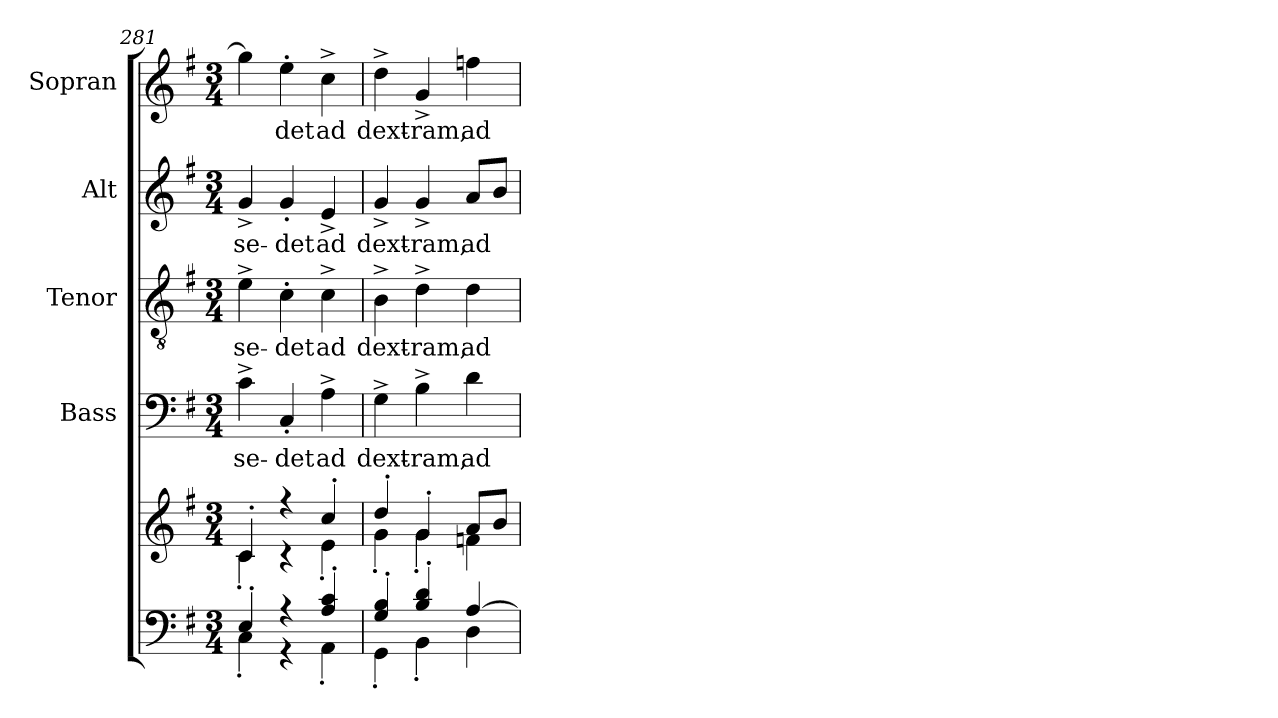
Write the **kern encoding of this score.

**kern	**kern	**kern	**text	**kern	**text	**kern	**text	**kern	**text
*part5	*part5	*part4	*part4	*part3	*part3	*part2	*part2	*part1	*part1
*staff6	*staff5	*staff4	*staff4	*staff3	*staff3	*staff2	*staff2	*staff1	*staff1
*	*	*I"Bass	*	*I"Tenor	*	*I"Alt	*	*I"Sopran	*
*	*	*I'B.	*	*I'T.	*	*I'A.	*	*I'S.	*
*clefF4	*clefG2	*clefF4	*	*clefGv2	*	*clefG2	*	*clefG2	*
*k[f#]	*k[f#]	*k[f#]	*	*k[f#]	*	*k[f#]	*	*k[f#]	*
*G:	*G:	*G:	*	*G:	*	*G:	*	*G:	*
*M3/4	*M3/4	*M3/4	*	*M3/4	*	*M3/4	*	*M3/4	*
=281	=281	=281	=281	=281	=281	=281	=281	=281	=281
*^	*^	*	*	*	*	*	*	*	*
!	!	!	!	!	!LO:LY:b	!	!LO:LY:b	!	!LO:LY:b	!	!
4E'>/	4C'<\	4c'>/	4c'<\	4c^>\	se-	4e^>\	se-	4g^>/	se-	4gg\]	.
!	!	!	!	!	!LO:LY:b	!	!LO:LY:b	!	!LO:LY:b	!	!LO:LY:b
4r	4r	4r	4r	4C'</	-det	4c'>\	-det	4g'</	-det	4ee'>\	-det
!	!	!	!	!	!LO:LY:b	!	!LO:LY:b	!	!LO:LY:b	!	!LO:LY:b
4A/'> 4c/'>	4AA'<\	4cc'>/	4e'<\	4A^>\	ad	4c^>\	ad	4e^>/	ad	4cc^>\	ad
=282	=282	=282	=282	=282	=282	=282	=282	=282	=282	=282	=282
!	!	!	!	!	!LO:LY:b	!	!LO:LY:b	!	!LO:LY:b	!	!LO:LY:b
4G/'> 4B/'>	4GG'<\	4dd'>/	4g'<\	4G^>\	dext-	4B^>\	dext-	4g^>/	dext-	4dd^>\	dext-
!	!	!	!	!	!LO:LY:b	!	!LO:LY:b	!	!LO:LY:b	!	!LO:LY:b
4B/'> 4d/'>	4BB'<\	4g'>/	4g'<\	4B^>\	-ram,	4d^>\	-ram,	4g^>/	-ram,	4g^>/	-ram,
!	!	!	!	!	!LO:LY:b	!	!LO:LY:b	!	!LO:LY:b	!	!LO:LY:b
[>4A/	4D\	8a/L	4fn\	4d\	ad	4d\	ad	8a/L	ad	4ffn\	ad
.	.	8b/J	.	.	.	.	.	8b/J	.	.	.
*v	*v	*	*	*	*	*	*	*	*	*	*
*	*v	*v	*	*	*	*	*	*	*	*
=	=	=	=	=	=	=	=	=	=
*-	*-	*-	*-	*-	*-	*-	*-	*-	*-
